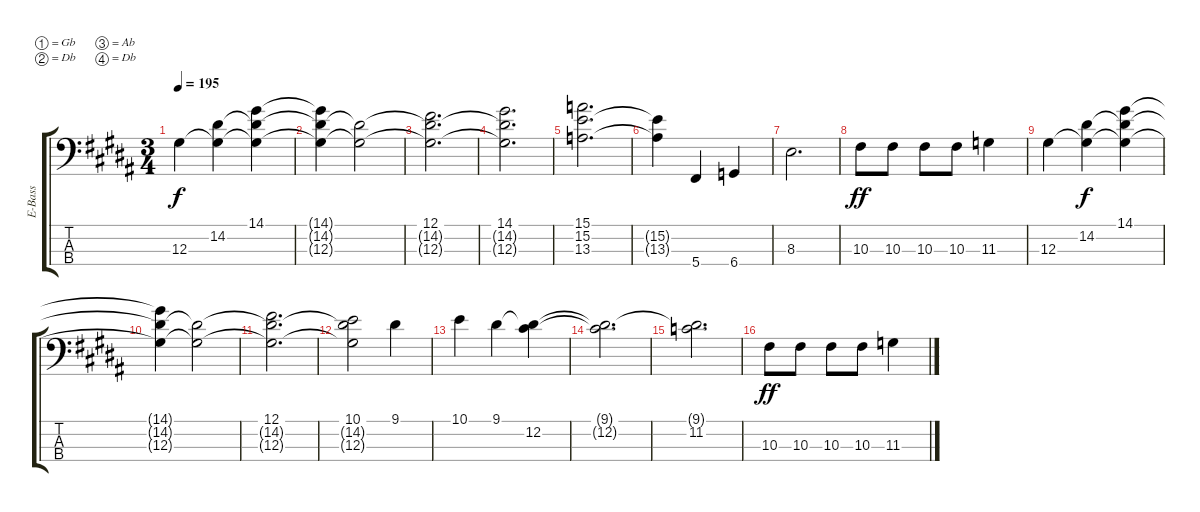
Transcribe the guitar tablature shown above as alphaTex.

\bracketExtendMode groupsimilarinstruments
\otherSystemsTrackNameOrientation horizontal
\track ("Electric Bass" "E-Bass") {instrument electricbassfinger}
\staff {score tabs}
\tuning (Gb2 Db2 Ab1 Db1)
\ts (3 4)
\tempo 195
\clef f4
\ks b
12.3{acc forcenatural}.4{dy f beam Down} (14.2{acc forcenatural} 12.3{t acc forcenatural}).4{beam Down} (14.1{acc forcenatural} 12.3{t acc forcenatural} 14.2{t acc forcenatural}).4{beam Down} |
(12.3{t acc forcenatural} 14.2{t acc forcenatural} 14.1{t acc forcenatural}).4{beam Down} (12.3{t acc forcenatural} 14.2{t acc forcenatural}).2{beam Down} |
(12.3{t acc forcenatural} 14.2{t acc forcenatural} 12.1{acc forcenatural}).2{d beam Down} |
(14.1{acc forcenatural} 14.2{t acc forcenatural} 12.3{t acc forcenatural}).2{d beam Down} |
(13.3{acc b} 15.2{acc forcenatural} 15.1{acc b}).2{d beam Down} |
(13.3{t acc b} 15.2{t acc forcenatural}).4{beam Down} 5.4{acc forcenatural}.4{beam Up} 6.4{acc b}.4{beam Up} |
8.3{acc forcenatural}.2{d beam Down} |
10.3{acc forcenatural}.8{dy ff beam Down} 10.3{acc forcenatural}.8{beam Down} 10.3{acc forcenatural}.8{beam Down} 10.3{acc forcenatural}.8{beam Down} 11.3{acc b}.4{beam Down} |
12.3{acc forcenatural}.4{beam Down} (14.2{acc forcenatural} 12.3{t acc forcenatural}).4{dy f beam Down} (14.1{acc forcenatural} 12.3{t acc forcenatural} 14.2{t acc forcenatural}).4{beam Down} |
(12.3{t acc forcenatural} 14.2{t acc forcenatural} 14.1{t acc forcenatural}).4{beam Down} (12.3{t acc forcenatural} 14.2{t acc forcenatural}).2{beam Down} |
(12.3{t acc forcenatural} 14.2{t acc forcenatural} 12.1{acc forcenatural}).2{d beam Down} |
(10.1{acc forcenatural} 14.2{t acc forcenatural} 12.3{t acc forcenatural}).2{beam Down} 9.1{acc forcenatural}.4{beam Down} |
10.1{acc forcenatural}.4{beam Down} 9.1{acc forcenatural}.4{beam Down} (12.2{acc forcenatural} 9.1{t acc forcenatural}).4{beam Down} |
(12.2{t acc forcenatural} 9.1{t acc forcenatural}).2{d beam Down} |
(9.1{t acc forcenatural} 11.2{acc b}).2{d beam Down} |
10.3{acc forcenatural}.8{dy ff beam Down} 10.3{acc forcenatural}.8{beam Down} 10.3{acc forcenatural}.8{beam Down} 10.3{acc forcenatural}.8{beam Down} 11.3{acc b}.4{beam Down}
